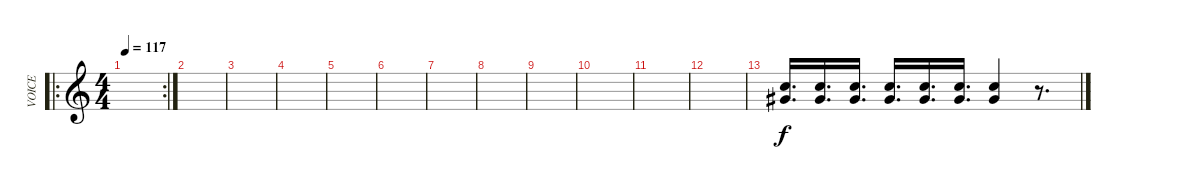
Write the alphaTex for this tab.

\track ("VOICE" "VOICE") {instrument clarinet}
\staff {score}
\tuning (E4 B3 G3 D3 A2 E2) {hide}
\ro
\rc 2
\ts (4 4)
\tempo 117
\clef g2
\ks c
|
|
|
|
|
|
|
|
|
|
|
|
(8.1 9.2).16{d} (8.1 9.2).16{d} (8.1 9.2).16{d} (8.1 9.2).16{d} (8.1 9.2).16{d} (8.1 9.2).16{d} (8.1 9.2).4 r.8{d}
